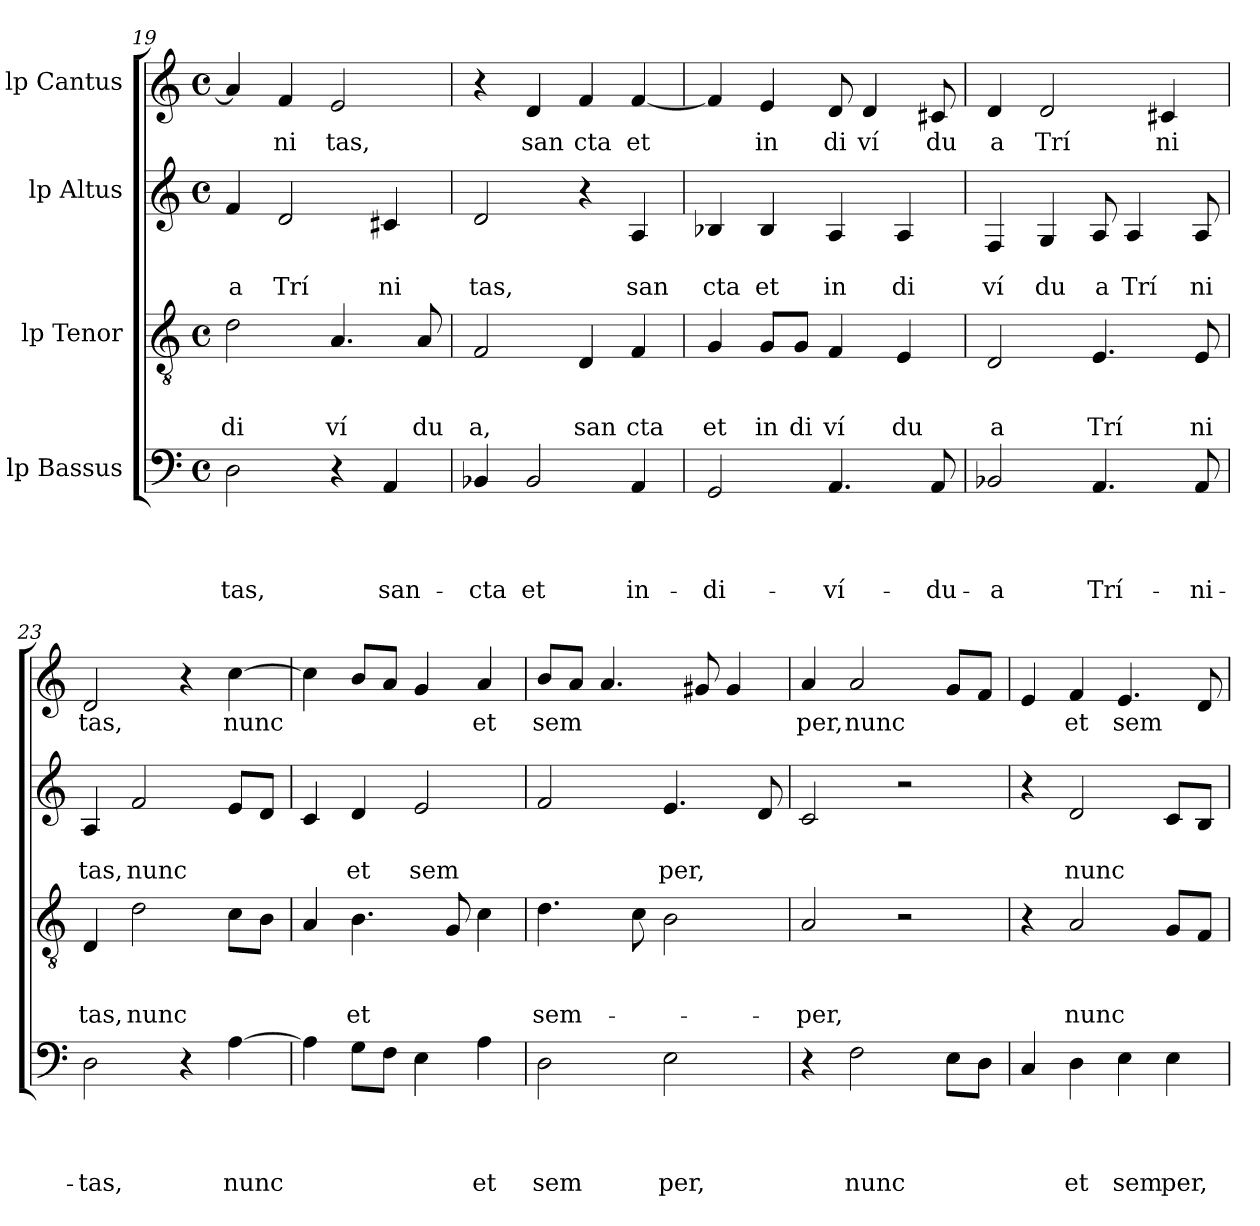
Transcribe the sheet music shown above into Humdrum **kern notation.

**kern	**text	**text	**text	**text	**kern	**text	**text	**text	**kern	**text	**text	**kern	**text
*part4	*part4	*part4	*part4	*part4	*part3	*part3	*part3	*part3	*part2	*part2	*part2	*part1	*part1
*staff4	*staff4	*staff4	*staff4	*staff4	*staff3	*staff3	*staff3	*staff3	*staff2	*staff2	*staff2	*staff1	*staff1
*I"lp Bassus	*	*	*	*	*I"lp Tenor	*	*	*	*I"lp Altus	*	*	*I"lp Cantus	*
*clefF4	*	*	*	*	*clefGv2	*	*	*	*clefG2	*	*	*clefG2	*
*k[]	*	*	*	*	*k[]	*	*	*	*k[]	*	*	*k[]	*
*C:	*	*	*	*	*C:	*	*	*	*C:	*	*	*C:	*
*M4/4	*	*	*	*	*M4/4	*	*	*	*M4/4	*	*	*M4/4	*
*met(c)	*	*	*	*	*met(c)	*	*	*	*met(c)	*	*	*met(c)	*
=19	=19	=19	=19	=19	=19	=19	=19	=19	=19	=19	=19	=19	=19
!	!	!	!	!LO:LY:b	!	!	!	!LO:LY:b	!	!	!LO:LY:b	!	!
2D\	.	.	.	-tas,	2d\	.	.	di	4f/	.	a	4a/]	.
!	!	!	!	!	!	!	!	!	!	!	!LO:LY:b	!	!LO:LY:b
.	.	.	.	.	.	.	.	.	2d/	.	Trí	4f/	ni
!	!	!	!	!	!	!	!	!LO:LY:b	!	!	!	!	!LO:LY:b
4r	.	.	.	.	4.A/	.	.	ví	.	.	.	2e/	tas,
!	!	!	!	!LO:LY:b	!	!	!	!	!	!	!LO:LY:b	!	!
4AA/	.	.	.	san-	.	.	.	.	4c#X/	.	ni	.	.
!	!	!	!	!	!	!	!	!LO:LY:b	!	!	!	!	!
.	.	.	.	.	8A/	.	.	du	.	.	.	.	.
=20	=20	=20	=20	=20	=20	=20	=20	=20	=20	=20	=20	=20	=20
!	!	!	!	!LO:LY:b	!	!	!	!LO:LY:b	!	!	!LO:LY:b	!	!
4BB-X/	.	.	.	-cta	2F/	.	.	a,	2d/	.	tas,	4r	.
!	!	!	!	!LO:LY:b	!	!	!	!	!	!	!	!	!LO:LY:b
2BB-/	.	.	.	et	.	.	.	.	.	.	.	4d/	san
!	!	!	!	!	!	!	!	!LO:LY:b	!	!	!	!	!LO:LY:b
.	.	.	.	.	4D/	.	.	san	4r	.	.	4f/	cta
!	!	!	!	!LO:LY:b	!	!	!	!LO:LY:b	!	!	!LO:LY:b	!	!LO:LY:b
4AA/	.	.	.	in-	4F/	.	.	cta	4A/	.	san	[<4f/	et
=21	=21	=21	=21	=21	=21	=21	=21	=21	=21	=21	=21	=21	=21
!	!	!	!	!LO:LY:b	!	!	!	!LO:LY:b	!	!	!LO:LY:b	!	!
2GG/	.	.	.	-di-	4G/	.	.	et	4B-X/	.	cta	4f/]	.
!	!	!	!	!	!	!	!	!LO:LY:b	!	!	!LO:LY:b	!	!LO:LY:b
.	.	.	.	.	8G/L	.	.	in	4B-/	.	et	4e/	in
!	!	!	!	!	!	!	!	!LO:LY:b	!	!	!	!	!
.	.	.	.	.	8G/J	.	.	di	.	.	.	.	.
!	!	!	!	!LO:LY:b	!	!	!	!LO:LY:b	!	!	!LO:LY:b	!	!LO:LY:b
4.AA/	.	.	.	-ví-	4F/	.	.	ví	4A/	.	in	8d/	di
!	!	!	!	!	!	!	!	!	!	!	!	!	!LO:LY:b
.	.	.	.	.	.	.	.	.	.	.	.	4d/	ví
!	!	!	!	!	!	!	!	!LO:LY:b	!	!	!LO:LY:b	!	!
.	.	.	.	.	4E/	.	.	du	4A/	.	di	.	.
!	!	!	!	!LO:LY:b	!	!	!	!	!	!	!	!	!LO:LY:b
8AA/	.	.	.	-du-	.	.	.	.	.	.	.	8c#X/	du
=22	=22	=22	=22	=22	=22	=22	=22	=22	=22	=22	=22	=22	=22
!	!	!	!	!LO:LY:b	!	!	!	!LO:LY:b	!	!	!LO:LY:b	!	!LO:LY:b
2BB-X/	.	.	.	-a	2D/	.	.	a	4F/	.	ví	4d/	a
!	!	!	!	!	!	!	!	!	!	!	!LO:LY:b	!	!LO:LY:b
.	.	.	.	.	.	.	.	.	4G/	.	du	2d/	Trí
!	!	!	!	!LO:LY:b	!	!	!	!LO:LY:b	!	!	!LO:LY:b	!	!
4.AA/	.	.	.	Trí-	4.E/	.	.	Trí	8A/	.	a	.	.
!	!	!	!	!	!	!	!	!	!	!	!LO:LY:b	!	!
.	.	.	.	.	.	.	.	.	4A/	.	Trí	.	.
!	!	!	!	!	!	!	!	!	!	!	!	!	!LO:LY:b
.	.	.	.	.	.	.	.	.	.	.	.	4c#X/	ni
!	!	!	!	!LO:LY:b	!	!	!	!LO:LY:b	!	!	!LO:LY:b	!	!
8AA/	.	.	.	-ni-	8E/	.	.	ni	8A/	.	ni	.	.
!!LO:LB:g=z
=23	=23	=23	=23	=23	=23	=23	=23	=23	=23	=23	=23	=23	=23
!	!	!	!	!LO:LY:b	!	!	!	!LO:LY:b	!	!	!LO:LY:b	!	!LO:LY:b
2D\	.	.	.	-tas,	4D/	.	.	tas,	4A/	.	tas,	2d/	tas,
!	!	!	!	!	!	!	!	!LO:LY:b	!	!	!LO:LY:b	!	!
.	.	.	.	.	2d\	.	.	nunc	2f/	.	nunc	.	.
4r	.	.	.	.	.	.	.	.	.	.	.	4r	.
!	!	!	!	!LO:LY:b	!	!	!	!	!	!	!	!	!LO:LY:b
[>4A\	.	.	.	nunc	8c\L	.	.	.	8e/L	.	.	[>4cc\	nunc
.	.	.	.	.	8B\J	.	.	.	8d/J	.	.	.	.
=24	=24	=24	=24	=24	=24	=24	=24	=24	=24	=24	=24	=24	=24
4A\]	.	.	.	.	4A/	.	.	.	4c/	.	.	4cc\]	.
!	!	!	!	!	!	!	!	!LO:LY:b	!	!	!LO:LY:b	!	!
8G\L	.	.	.	.	4.B\	.	.	et	4d/	.	et	8b/L	.
8F\J	.	.	.	.	.	.	.	.	.	.	.	8a/J	.
!	!	!	!	!	!	!	!	!	!	!	!LO:LY:b	!	!
4E\	.	.	.	.	.	.	.	.	2e/	.	sem	4g/	.
.	.	.	.	.	8G/	.	.	.	.	.	.	.	.
!	!	!	!	!LO:LY:b	!	!	!	!	!	!	!	!	!LO:LY:b
4A\	.	.	.	et	4c\	.	.	.	.	.	.	4a/	et
=25	=25	=25	=25	=25	=25	=25	=25	=25	=25	=25	=25	=25	=25
!	!	!	!	!LO:LY:b	!	!	!	!LO:LY:b	!	!	!	!	!LO:LY:b
2D\	.	.	.	sem	4.d\	.	.	sem-	2f/	.	.	8b/L	sem
.	.	.	.	.	.	.	.	.	.	.	.	8a/J	.
.	.	.	.	.	.	.	.	.	.	.	.	4.a/	.
.	.	.	.	.	8c\	.	.	.	.	.	.	.	.
!	!	!	!	!LO:LY:b	!	!	!	!	!	!	!LO:LY:b	!	!
2E\	.	.	.	per,	2B\	.	.	.	4.e/	.	per,	.	.
.	.	.	.	.	.	.	.	.	.	.	.	8g#X/	.
.	.	.	.	.	.	.	.	.	.	.	.	4g#/	.
.	.	.	.	.	.	.	.	.	8d/	.	.	.	.
=26	=26	=26	=26	=26	=26	=26	=26	=26	=26	=26	=26	=26	=26
!	!	!	!	!	!	!	!	!LO:LY:b	!	!	!	!	!LO:LY:b
4r	.	.	.	.	2A/	.	.	-per,	2c/	.	.	4a/	per,
!	!	!	!	!LO:LY:b	!	!	!	!	!	!	!	!	!LO:LY:b
2F\	.	.	.	nunc	.	.	.	.	.	.	.	2a/	nunc
.	.	.	.	.	2r	.	.	.	2r	.	.	.	.
8E\L	.	.	.	.	.	.	.	.	.	.	.	8g/L	.
8D\J	.	.	.	.	.	.	.	.	.	.	.	8f/J	.
=27	=27	=27	=27	=27	=27	=27	=27	=27	=27	=27	=27	=27	=27
4C/	.	.	.	.	4r	.	.	.	4r	.	.	4e/	.
!	!	!	!	!LO:LY:b	!	!	!	!LO:LY:b	!	!	!LO:LY:b	!	!LO:LY:b
4D\	.	.	.	et	2A/	.	.	nunc	2d/	.	nunc	4f/	et
!	!	!	!	!LO:LY:b	!	!	!	!	!	!	!	!	!LO:LY:b
4E\	.	.	.	sem	.	.	.	.	.	.	.	4.e/	sem
!	!	!	!	!LO:LY:b	!	!	!	!	!	!	!	!	!
4E\	.	.	.	per,	8G/L	.	.	.	8c/L	.	.	.	.
.	.	.	.	.	8F/J	.	.	.	8B/J	.	.	8d/	.
=	=	=	=	=	=	=	=	=	=	=	=	=	=
*-	*-	*-	*-	*-	*-	*-	*-	*-	*-	*-	*-	*-	*-
